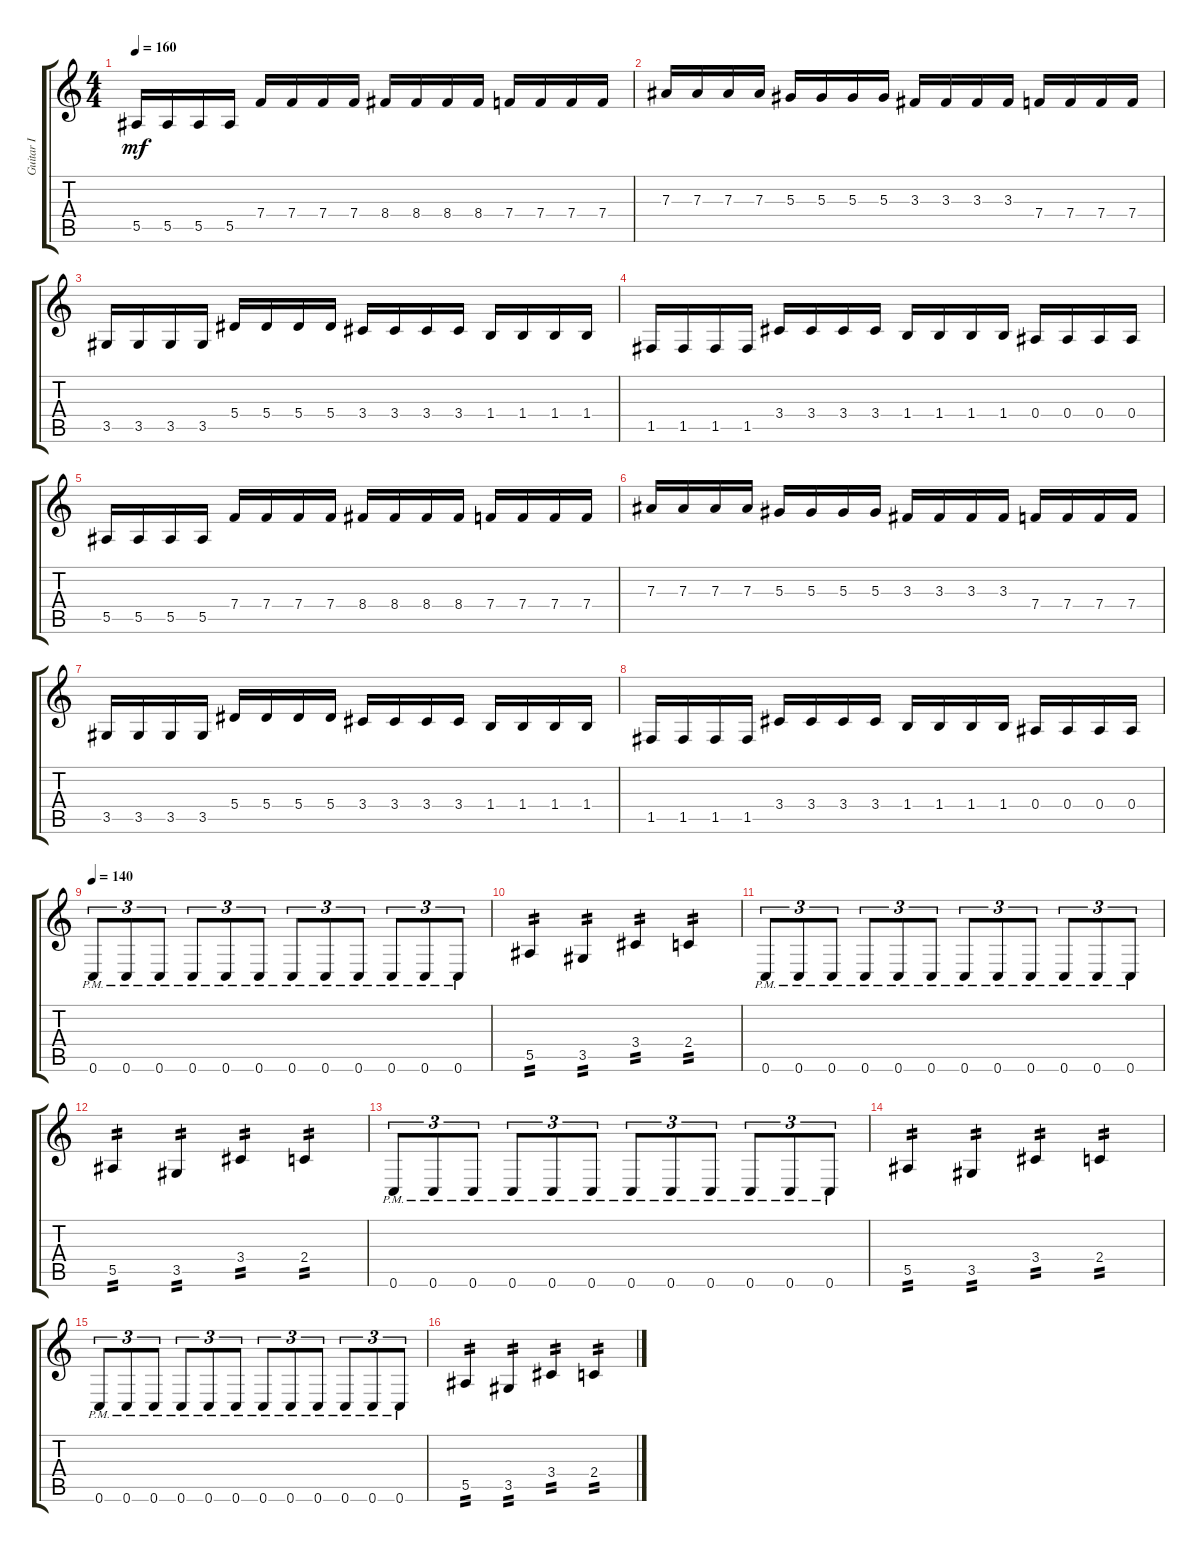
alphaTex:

\track ("Guitar I" "Guitar I") {instrument distortionguitar}
\staff {score tabs}
\tuning (C4 G3 Eb3 Bb2 F2 C2) {hide}
\ts (4 4)
\tempo 160
\clef g2
\ks c
5.5.16{dy mf} 5.5.16 5.5.16 5.5.16 7.4.16 7.4.16 7.4.16 7.4.16 8.4.16 8.4.16 8.4.16 8.4.16 7.4.16 7.4.16 7.4.16 7.4.16 |
7.3.16 7.3.16 7.3.16 7.3.16 5.3.16 5.3.16 5.3.16 5.3.16 3.3.16 3.3.16 3.3.16 3.3.16 7.4.16 7.4.16 7.4.16 7.4.16 |
3.5.16 3.5.16 3.5.16 3.5.16 5.4.16 5.4.16 5.4.16 5.4.16 3.4.16 3.4.16 3.4.16 3.4.16 1.4.16 1.4.16 1.4.16 1.4.16 |
1.5.16 1.5.16 1.5.16 1.5.16 3.4.16 3.4.16 3.4.16 3.4.16 1.4.16 1.4.16 1.4.16 1.4.16 0.4.16 0.4.16 0.4.16 0.4.16 |
5.5.16 5.5.16 5.5.16 5.5.16 7.4.16 7.4.16 7.4.16 7.4.16 8.4.16 8.4.16 8.4.16 8.4.16 7.4.16 7.4.16 7.4.16 7.4.16 |
7.3.16 7.3.16 7.3.16 7.3.16 5.3.16 5.3.16 5.3.16 5.3.16 3.3.16 3.3.16 3.3.16 3.3.16 7.4.16 7.4.16 7.4.16 7.4.16 |
3.5.16 3.5.16 3.5.16 3.5.16 5.4.16 5.4.16 5.4.16 5.4.16 3.4.16 3.4.16 3.4.16 3.4.16 1.4.16 1.4.16 1.4.16 1.4.16 |
1.5.16 1.5.16 1.5.16 1.5.16 3.4.16 3.4.16 3.4.16 3.4.16 1.4.16 1.4.16 1.4.16 1.4.16 0.4.16 0.4.16 0.4.16 0.4.16 |
\tempo 140
0.6{pm}.8{tu (3 2)} 0.6{pm}.8{tu (3 2)} 0.6{pm}.8{tu (3 2)} 0.6{pm}.8{tu (3 2)} 0.6{pm}.8{tu (3 2)} 0.6{pm}.8{tu (3 2)} 0.6{pm}.8{tu (3 2)} 0.6{pm}.8{tu (3 2)} 0.6{pm}.8{tu (3 2)} 0.6{pm}.8{tu (3 2)} 0.6{pm}.8{tu (3 2)} 0.6{pm}.8{tu (3 2)} |
5.5.4{tp 2} 3.5.4{tp 2} 3.4.4{tp 2} 2.4.4{tp 2} |
0.6{pm}.8{tu (3 2)} 0.6{pm}.8{tu (3 2)} 0.6{pm}.8{tu (3 2)} 0.6{pm}.8{tu (3 2)} 0.6{pm}.8{tu (3 2)} 0.6{pm}.8{tu (3 2)} 0.6{pm}.8{tu (3 2)} 0.6{pm}.8{tu (3 2)} 0.6{pm}.8{tu (3 2)} 0.6{pm}.8{tu (3 2)} 0.6{pm}.8{tu (3 2)} 0.6{pm}.8{tu (3 2)} |
5.5.4{tp 2} 3.5.4{tp 2} 3.4.4{tp 2} 2.4.4{tp 2} |
0.6{pm}.8{tu (3 2)} 0.6{pm}.8{tu (3 2)} 0.6{pm}.8{tu (3 2)} 0.6{pm}.8{tu (3 2)} 0.6{pm}.8{tu (3 2)} 0.6{pm}.8{tu (3 2)} 0.6{pm}.8{tu (3 2)} 0.6{pm}.8{tu (3 2)} 0.6{pm}.8{tu (3 2)} 0.6{pm}.8{tu (3 2)} 0.6{pm}.8{tu (3 2)} 0.6{pm}.8{tu (3 2)} |
5.5.4{tp 2} 3.5.4{tp 2} 3.4.4{tp 2} 2.4.4{tp 2} |
0.6{pm}.8{tu (3 2)} 0.6{pm}.8{tu (3 2)} 0.6{pm}.8{tu (3 2)} 0.6{pm}.8{tu (3 2)} 0.6{pm}.8{tu (3 2)} 0.6{pm}.8{tu (3 2)} 0.6{pm}.8{tu (3 2)} 0.6{pm}.8{tu (3 2)} 0.6{pm}.8{tu (3 2)} 0.6{pm}.8{tu (3 2)} 0.6{pm}.8{tu (3 2)} 0.6{pm}.8{tu (3 2)} |
5.5.4{tp 2} 3.5.4{tp 2} 3.4.4{tp 2} 2.4.4{tp 2}
